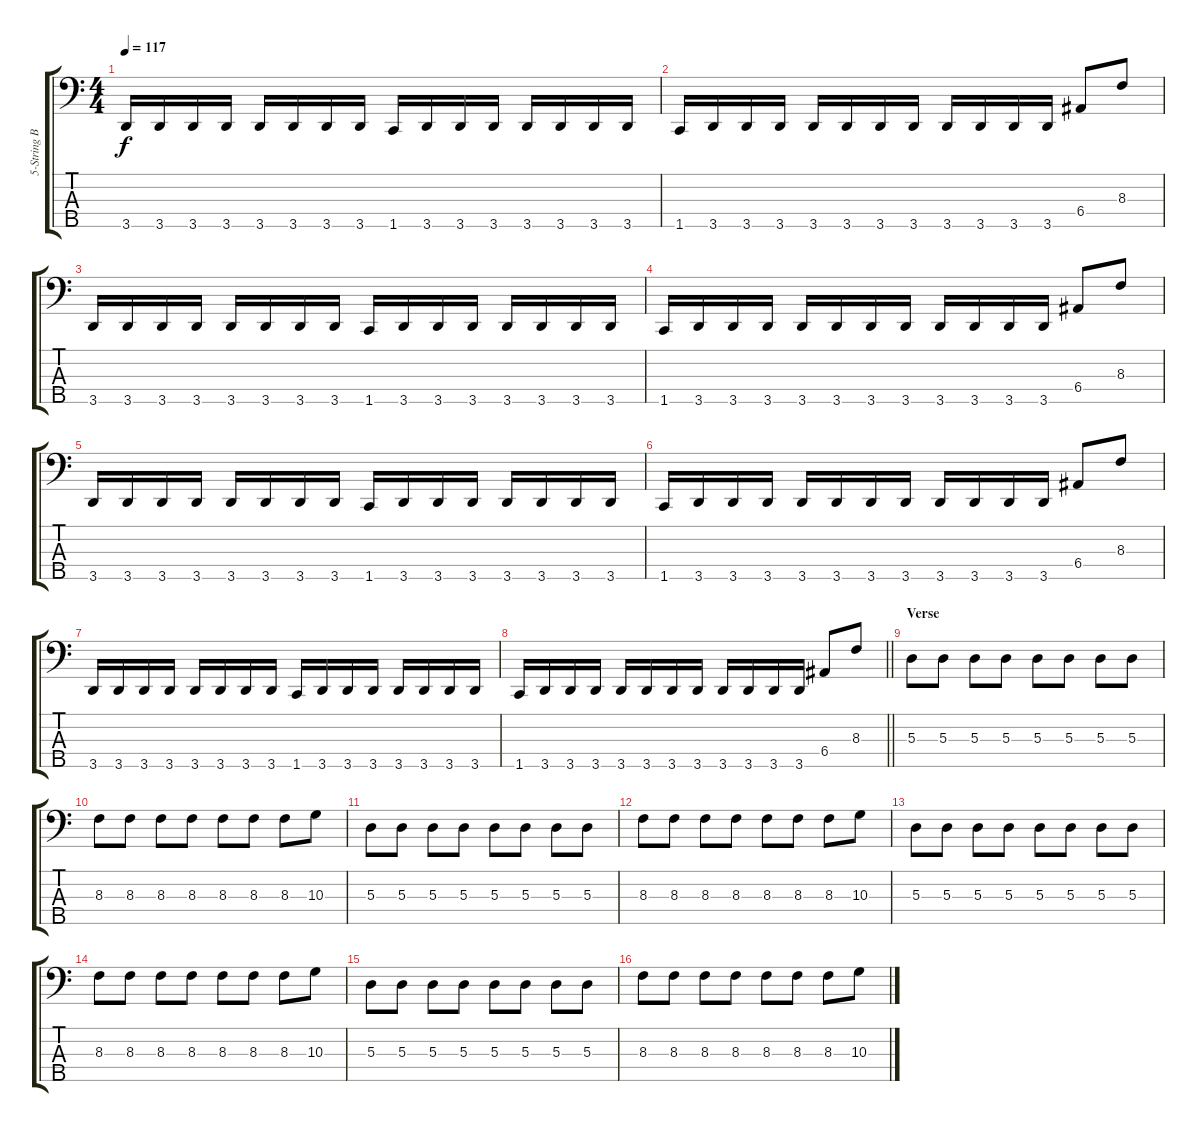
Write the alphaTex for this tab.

\track ("5-String Bass" "5-String B") {instrument electricbasspick}
\staff {score tabs}
\tuning (G2 D2 A1 E1 B0) {hide}
\ts (4 4)
\tempo 117
\clef f4
\ks c
3.5.16{dy f} 3.5.16 3.5.16 3.5.16 3.5.16 3.5.16 3.5.16 3.5.16 1.5.16 3.5.16 3.5.16 3.5.16 3.5.16 3.5.16 3.5.16 3.5.16 |
1.5.16 3.5.16 3.5.16 3.5.16 3.5.16 3.5.16 3.5.16 3.5.16 3.5.16 3.5.16 3.5.16 3.5.16 6.4.8 8.3.8 |
3.5.16 3.5.16 3.5.16 3.5.16 3.5.16 3.5.16 3.5.16 3.5.16 1.5.16 3.5.16 3.5.16 3.5.16 3.5.16 3.5.16 3.5.16 3.5.16 |
1.5.16 3.5.16 3.5.16 3.5.16 3.5.16 3.5.16 3.5.16 3.5.16 3.5.16 3.5.16 3.5.16 3.5.16 6.4.8 8.3.8 |
3.5.16 3.5.16 3.5.16 3.5.16 3.5.16 3.5.16 3.5.16 3.5.16 1.5.16 3.5.16 3.5.16 3.5.16 3.5.16 3.5.16 3.5.16 3.5.16 |
1.5.16 3.5.16 3.5.16 3.5.16 3.5.16 3.5.16 3.5.16 3.5.16 3.5.16 3.5.16 3.5.16 3.5.16 6.4.8 8.3.8 |
3.5.16 3.5.16 3.5.16 3.5.16 3.5.16 3.5.16 3.5.16 3.5.16 1.5.16 3.5.16 3.5.16 3.5.16 3.5.16 3.5.16 3.5.16 3.5.16 |
\barLineRight lightlight
1.5.16 3.5.16 3.5.16 3.5.16 3.5.16 3.5.16 3.5.16 3.5.16 3.5.16 3.5.16 3.5.16 3.5.16 6.4.8 8.3.8 |
\section ("" "Verse")
5.3.8 5.3.8 5.3.8 5.3.8 5.3.8 5.3.8 5.3.8 5.3.8 |
8.3.8 8.3.8 8.3.8 8.3.8 8.3.8 8.3.8 8.3.8 10.3.8 |
5.3.8 5.3.8 5.3.8 5.3.8 5.3.8 5.3.8 5.3.8 5.3.8 |
8.3.8 8.3.8 8.3.8 8.3.8 8.3.8 8.3.8 8.3.8 10.3.8 |
5.3.8 5.3.8 5.3.8 5.3.8 5.3.8 5.3.8 5.3.8 5.3.8 |
8.3.8 8.3.8 8.3.8 8.3.8 8.3.8 8.3.8 8.3.8 10.3.8 |
5.3.8 5.3.8 5.3.8 5.3.8 5.3.8 5.3.8 5.3.8 5.3.8 |
8.3.8 8.3.8 8.3.8 8.3.8 8.3.8 8.3.8 8.3.8 10.3.8
